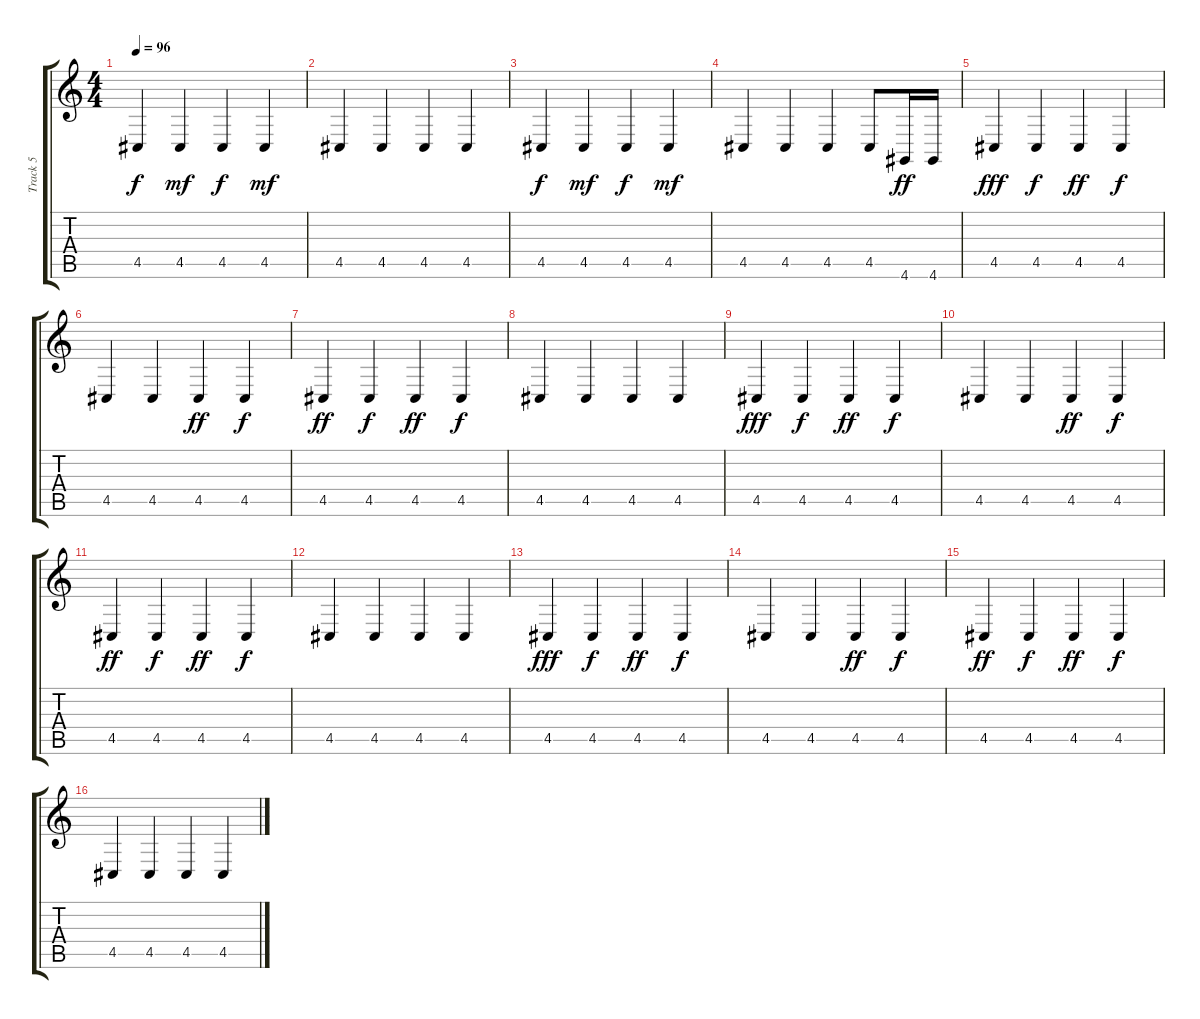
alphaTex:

\track ("Track 5" "Track 5") {instrument timpani}
\staff {score tabs}
\tuning (E4 B3 G3 D3 A2 E2) {hide}
\ts (4 4)
\tempo 96
\clef g2
\ks c
4.5.4{dy f} 4.5.4{dy mf} 4.5.4{dy f} 4.5.4{dy mf} |
4.5.4 4.5.4 4.5.4 4.5.4 |
4.5.4{dy f} 4.5.4{dy mf} 4.5.4{dy f} 4.5.4{dy mf} |
4.5.4 4.5.4 4.5.4 4.5.8 4.6.16{dy ff} 4.6.16 |
4.5.4{dy fff} 4.5.4{dy f} 4.5.4{dy ff} 4.5.4{dy f} |
4.5.4 4.5.4 4.5.4{dy ff} 4.5.4{dy f} |
4.5.4{dy ff} 4.5.4{dy f} 4.5.4{dy ff} 4.5.4{dy f} |
4.5.4 4.5.4 4.5.4 4.5.4 |
4.5.4{dy fff} 4.5.4{dy f} 4.5.4{dy ff} 4.5.4{dy f} |
4.5.4 4.5.4 4.5.4{dy ff} 4.5.4{dy f} |
4.5.4{dy ff} 4.5.4{dy f} 4.5.4{dy ff} 4.5.4{dy f} |
4.5.4 4.5.4 4.5.4 4.5.4 |
4.5.4{dy fff} 4.5.4{dy f} 4.5.4{dy ff} 4.5.4{dy f} |
4.5.4 4.5.4 4.5.4{dy ff} 4.5.4{dy f} |
4.5.4{dy ff} 4.5.4{dy f} 4.5.4{dy ff} 4.5.4{dy f} |
4.5.4 4.5.4 4.5.4 4.5.4
